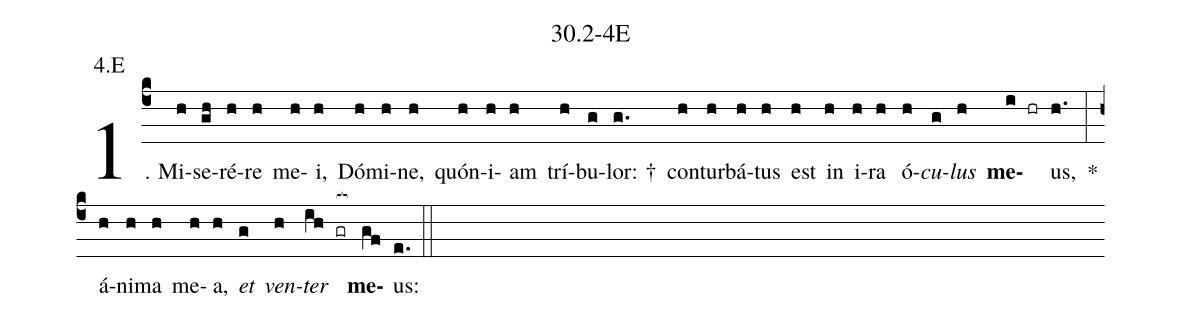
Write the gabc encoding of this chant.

name: 30.2-4E;
annotation: 4.E;
%%
(c4)1. Mi(h)se(gh)ré(h)re(h) me(h)i,(h) Dó(h)mi(h)ne,(h) quón(h)i(h)am(h) trí(h)bu(g)lor: †(g.) con(h)tur(h)bá(h)tus(h) est(h) in(h) i(h)ra(h) ó(h)<i>cu</i>(g)<i>lus</i>(h) <b>me</b>(i hr)us,(h.) *(:) á(h)ni(h)ma(h) me(h)a,(h) <i>et</i>(g) <i>ven</i>(h)<i>ter</i>(ih gr[ocb:1{]) <b>me</b>(gf[ocb:0}])us:(e.) (::)
